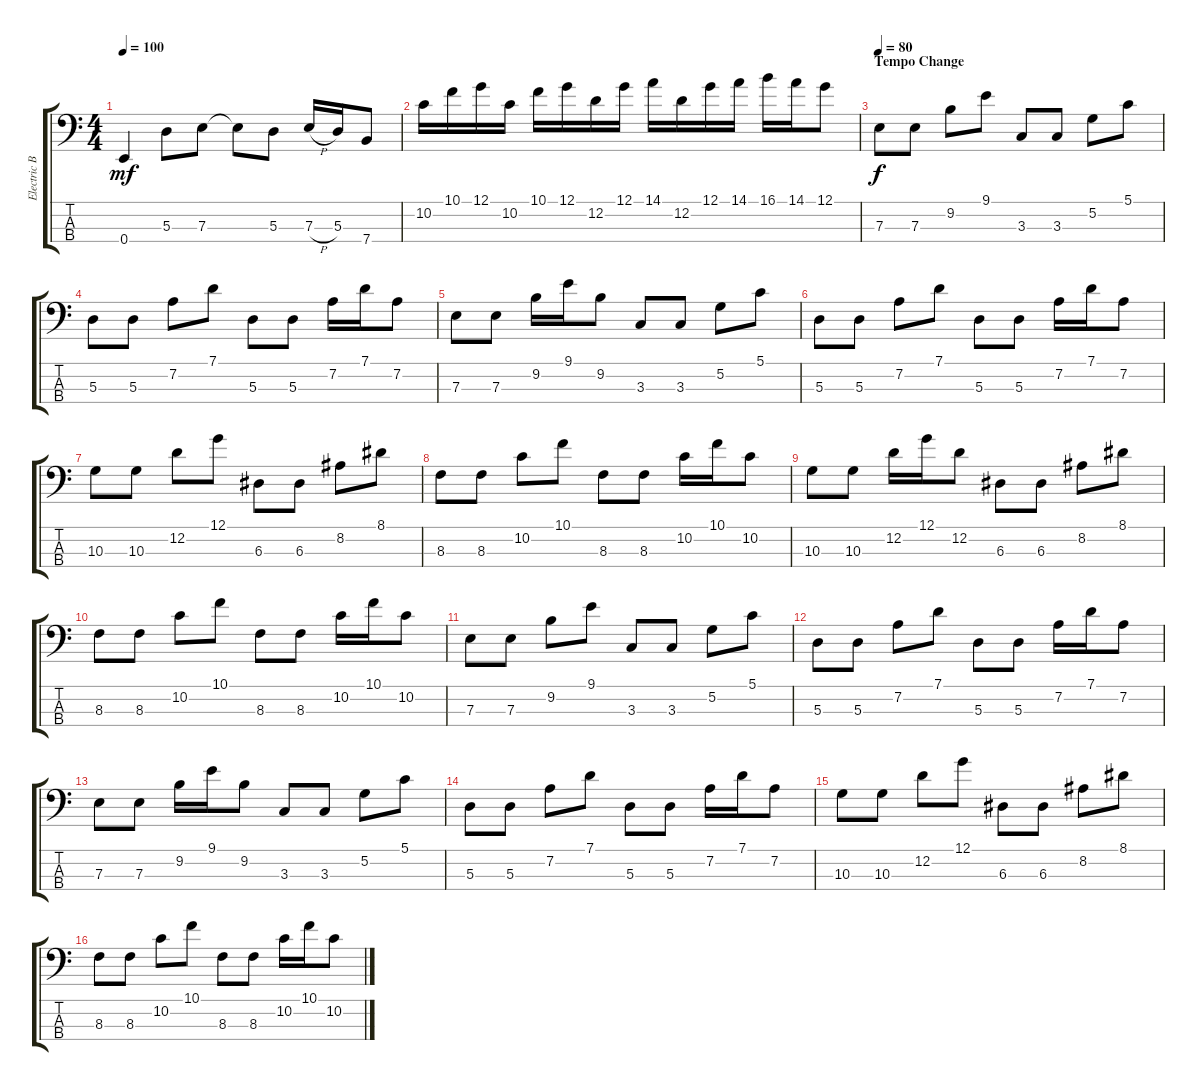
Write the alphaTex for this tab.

\track ("Electric Bass (Harris)" "Electric B") {instrument electricbassfinger}
\staff {score tabs}
\tuning (G2 D2 A1 E1) {hide}
\ts (4 4)
\tempo 100
\clef f4
\ks c
0.4.4{dy mf} 5.3.8 7.3.8 7.3{t}.8 5.3.8 7.3{h}.16 5.3.16 7.4.8 |
10.2.16 10.1.16 12.1.16 10.2.16 10.1.16 12.1.16 12.2.16 12.1.16 14.1.16 12.2.16 12.1.16 14.1.16 16.1.16 14.1.16 12.1.8 |
\section ("" "Tempo Change")
\tempo 80
7.3.8{dy f} 7.3.8 9.2.8 9.1.8 3.3.8 3.3.8 5.2.8 5.1.8 |
5.3.8 5.3.8 7.2.8 7.1.8 5.3.8 5.3.8 7.2.16 7.1.16 7.2.8 |
7.3.8 7.3.8 9.2.16 9.1.16 9.2.8 3.3.8 3.3.8 5.2.8 5.1.8 |
5.3.8 5.3.8 7.2.8 7.1.8 5.3.8 5.3.8 7.2.16 7.1.16 7.2.8 |
10.3.8 10.3.8 12.2.8 12.1.8 6.3.8 6.3.8 8.2.8 8.1.8 |
8.3.8 8.3.8 10.2.8 10.1.8 8.3.8 8.3.8 10.2.16 10.1.16 10.2.8 |
10.3.8 10.3.8 12.2.16 12.1.16 12.2.8 6.3.8 6.3.8 8.2.8 8.1.8 |
8.3.8 8.3.8 10.2.8 10.1.8 8.3.8 8.3.8 10.2.16 10.1.16 10.2.8 |
7.3.8 7.3.8 9.2.8 9.1.8 3.3.8 3.3.8 5.2.8 5.1.8 |
5.3.8 5.3.8 7.2.8 7.1.8 5.3.8 5.3.8 7.2.16 7.1.16 7.2.8 |
7.3.8 7.3.8 9.2.16 9.1.16 9.2.8 3.3.8 3.3.8 5.2.8 5.1.8 |
5.3.8 5.3.8 7.2.8 7.1.8 5.3.8 5.3.8 7.2.16 7.1.16 7.2.8 |
10.3.8 10.3.8 12.2.8 12.1.8 6.3.8 6.3.8 8.2.8 8.1.8 |
8.3.8 8.3.8 10.2.8 10.1.8 8.3.8 8.3.8 10.2.16 10.1.16 10.2.8
